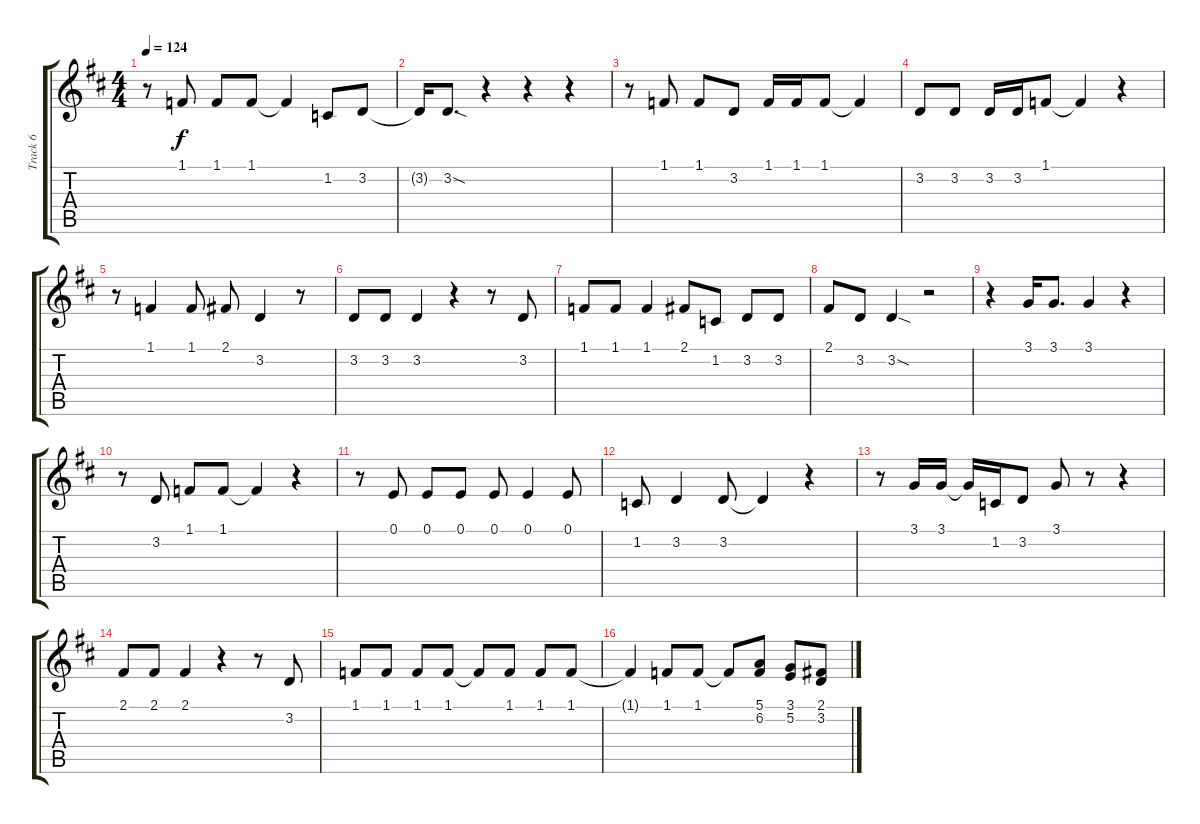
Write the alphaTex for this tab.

\track ("Track 6" "Track 6") {instrument brasssection}
\staff {score tabs}
\tuning (E4 B3 G3 D3 A2 E2) {hide}
\ts (4 4)
\tempo 124
\clef g2
\ks d
r.8{dy f} 1.1.8 1.1.8 1.1.8 1.1{t}.4 1.2.8 3.2.8 |
3.2{t}.16 3.2{sod}.8{d} r.4 r.4 r.4 |
r.8 1.1.8 1.1.8 3.2.8 1.1.16 1.1.16 1.1.8 1.1{t}.4 |
3.2.8 3.2.8 3.2.16 3.2.16 1.1.8 1.1{t}.4 r.4 |
r.8 1.1.4 1.1.8 2.1.8 3.2.4 r.8 |
3.2.8 3.2.8 3.2.4 r.4 r.8 3.2.8 |
1.1.8 1.1.8 1.1.4 2.1.8 1.2.8 3.2.8 3.2.8 |
2.1.8 3.2.8 3.2{sod}.4 r.2 |
r.4 3.1.16 3.1.8{d} 3.1.4 r.4 |
r.8 3.2.8 1.1.8 1.1.8 1.1{t}.4 r.4 |
r.8 0.1.8 0.1.8 0.1.8 0.1.8 0.1.4 0.1.8 |
1.2.8 3.2.4 3.2.8 3.2{t}.4 r.4 |
r.8 3.1.16 3.1.16 3.1{t}.16 1.2.16 3.2.8 3.1.8 r.8 r.4 |
2.1.8 2.1.8 2.1.4 r.4 r.8 3.2.8 |
1.1.8 1.1.8 1.1.8 1.1.8 1.1{t}.8 1.1.8 1.1.8 1.1.8 |
1.1{t}.4 1.1.8 1.1.8 1.1{t}.8 (5.1 6.2).8 (3.1 5.2).8 (2.1 3.2).8
